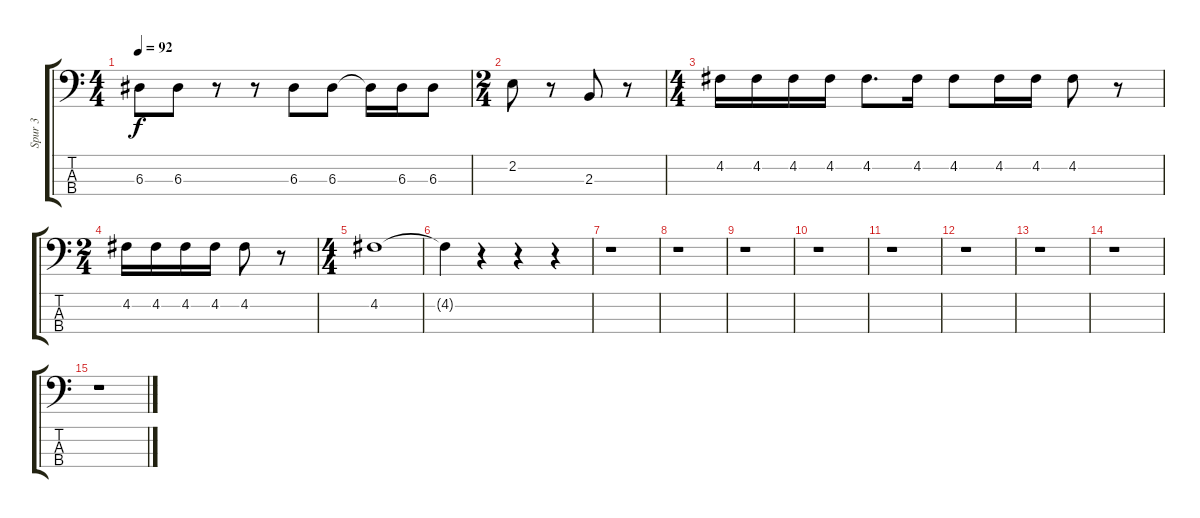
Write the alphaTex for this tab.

\track ("Spur 3" "Spur 3") {instrument electricbassfinger}
\staff {score tabs}
\tuning (G2 D2 A1 E1) {hide}
\ts (4 4)
\tempo 92
\clef f4
\ks c
6.3.8{dy f} 6.3.8 r.8 r.8 6.3.8 6.3.8 6.3{t}.16 6.3.16 6.3.8 |
\ts (2 4)
2.2.8 r.8 2.3.8 r.8 |
\ts (4 4)
4.2.16 4.2.16 4.2.16 4.2.16 4.2.8{d} 4.2.16 4.2.8 4.2.16 4.2.16 4.2.8 r.8 |
\ts (2 4)
4.2.16 4.2.16 4.2.16 4.2.16 4.2.8 r.8 |
\ts (4 4)
4.2.1 |
4.2{t}.4 r.4 r.4 r.4 |
r.1 |
r.1 |
r.1 |
r.1 |
r.1 |
r.1 |
r.1 |
r.1 |
r.1
